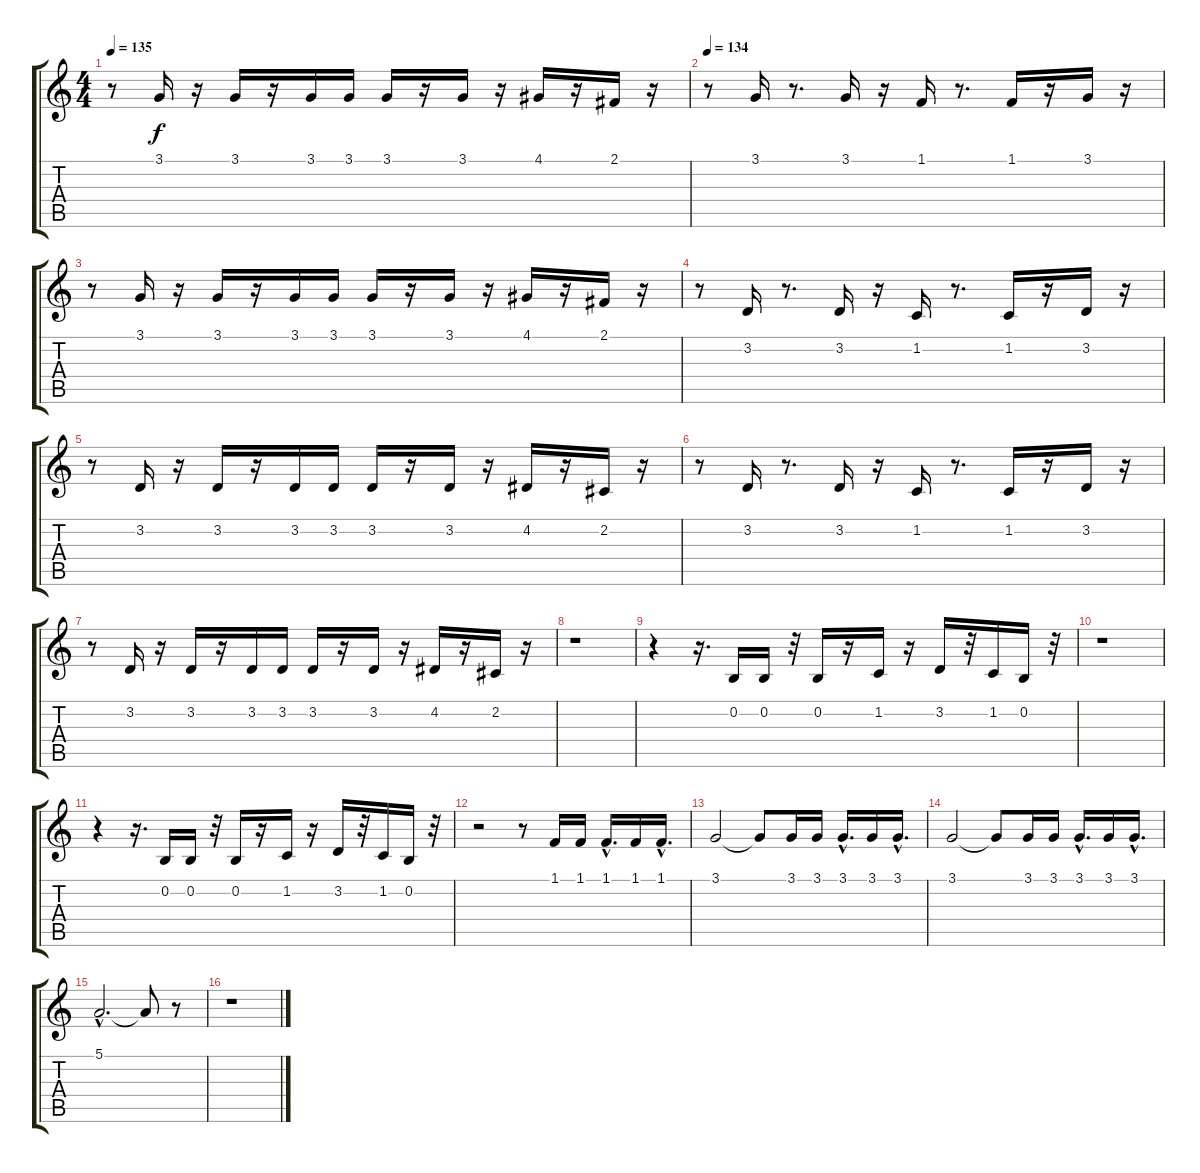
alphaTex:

\track "" {instrument trumpet}
\staff {score tabs}
\tuning (E4 B3 G3 D3 A2 E2) {hide}
\ts (4 4)
\tempo 135
\clef g2
\ks c
r.8{dy f} 3.1.16 r.16 3.1.16 r.16 3.1.16 3.1.16 3.1.16 r.16 3.1.16 r.16 4.1.16 r.16 2.1.16 r.16 |
\tempo 134
r.8 3.1.16 r.8{d} 3.1.16 r.16 1.1.16 r.8{d} 1.1.16 r.16 3.1.16 r.16 |
r.8 3.1.16 r.16 3.1.16 r.16 3.1.16 3.1.16 3.1.16 r.16 3.1.16 r.16 4.1.16 r.16 2.1.16 r.16 |
r.8 3.2.16 r.8{d} 3.2.16 r.16 1.2.16 r.8{d} 1.2.16 r.16 3.2.16 r.16 |
r.8 3.2.16 r.16 3.2.16 r.16 3.2.16 3.2.16 3.2.16 r.16 3.2.16 r.16 4.2.16 r.16 2.2.16 r.16 |
r.8 3.2.16 r.8{d} 3.2.16 r.16 1.2.16 r.8{d} 1.2.16 r.16 3.2.16 r.16 |
r.8 3.2.16 r.16 3.2.16 r.16 3.2.16 3.2.16 3.2.16 r.16 3.2.16 r.16 4.2.16 r.16 2.2.16 r.16 |
r.1 |
r.4 r.16{d} 0.2.16{volume 11} 0.2.16 r.32 0.2.16 r.16 1.2.16 r.16 3.2.16 r.32 1.2.16 0.2.16 r.32 |
r.1 |
r.4 r.16{d} 0.2.16 0.2.16 r.32 0.2.16 r.16 1.2.16 r.16 3.2.16 r.32 1.2.16 0.2.16 r.32 |
r.2 r.8 1.1.16 1.1.16 1.1{hac}.16{d} 1.1.16 1.1{hac}.16{d} |
3.1.2{volume 10} 3.1{t}.8 3.1.16 3.1.16 3.1{hac}.16{d} 3.1.16 3.1{hac}.16{d} |
3.1.2{volume 9} 3.1{t}.8 3.1.16{volume 8} 3.1.16 3.1{hac}.16{d} 3.1.16 3.1{hac}.16{d} |
5.1{hac}.2{d} 5.1{t}.8 r.8 |
r.1
